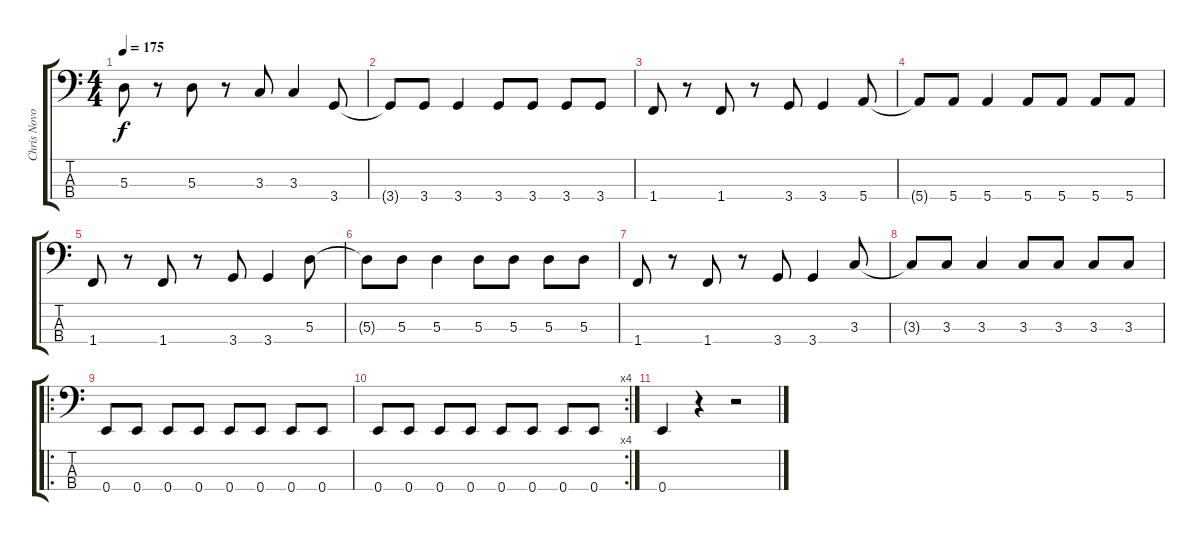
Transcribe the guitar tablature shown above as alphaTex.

\track ("Chris Novoselic" "Chris Novo") {instrument electricbasspick}
\staff {score tabs}
\tuning (G2 D2 A1 E1) {hide}
\ts (4 4)
\tempo 175
\clef f4
\ks c
5.3.8{dy f} r.8 5.3.8 r.8 3.3.8 3.3.4 3.4.8 |
3.4{t}.8 3.4.8 3.4.4 3.4.8 3.4.8 3.4.8 3.4.8 |
1.4.8 r.8 1.4.8 r.8 3.4.8 3.4.4 5.4.8 |
5.4{t}.8 5.4.8 5.4.4 5.4.8 5.4.8 5.4.8 5.4.8 |
1.4.8 r.8 1.4.8 r.8 3.4.8 3.4.4 5.3.8 |
5.3{t}.8 5.3.8 5.3.4 5.3.8 5.3.8 5.3.8 5.3.8 |
1.4.8 r.8 1.4.8 r.8 3.4.8 3.4.4 3.3.8 |
3.3{t}.8 3.3.8 3.3.4 3.3.8 3.3.8 3.3.8 3.3.8 |
\ro
0.4.8 0.4.8 0.4.8 0.4.8 0.4.8 0.4.8 0.4.8 0.4.8 |
\rc 4
0.4.8 0.4.8 0.4.8 0.4.8 0.4.8 0.4.8 0.4.8 0.4.8 |
0.4.4 r.4 r.2
